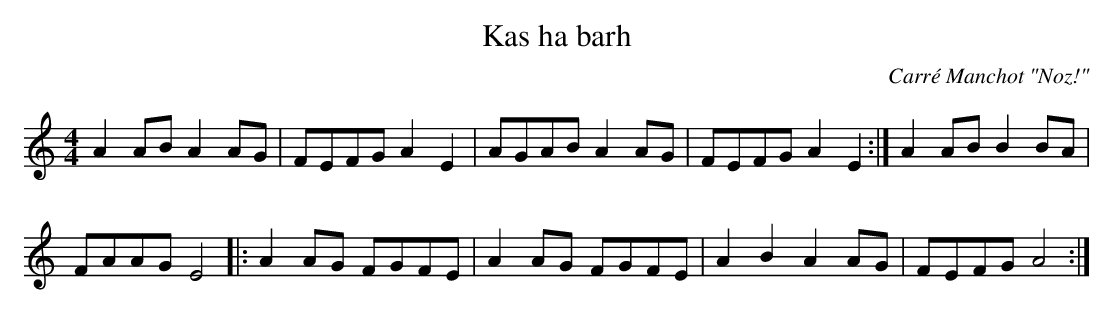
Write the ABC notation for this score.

X:1
T:Kas ha barh
C:Carré Manchot "Noz!"
M:4/4
L:1/8
K:C
A2AB A2AG|FEFG A2E2|AGAB A2AG|FEFG A2E2:|A2AB B2BA|
FAAG E4|:A2AG FGFE|A2AG FGFE|A2B2 A2AG|FEFG A4:|
